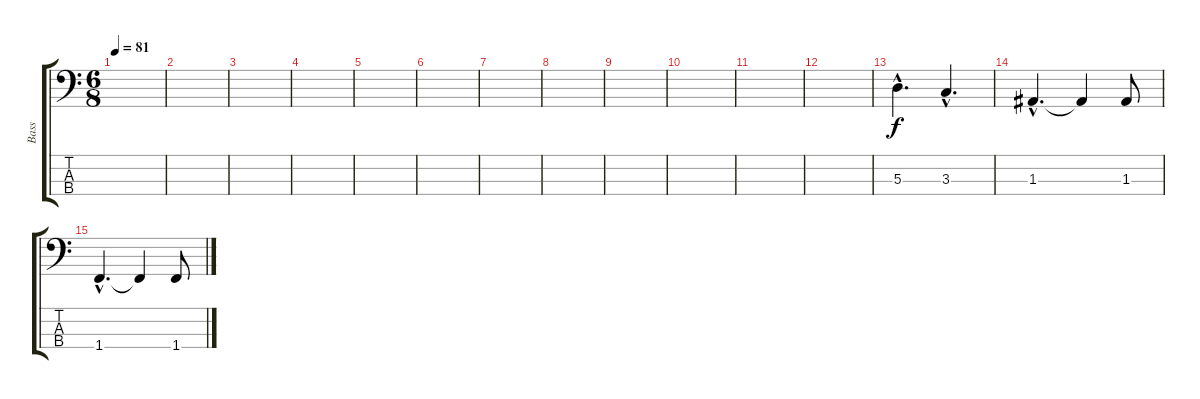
\track ("Bass" "Bass") {instrument electricbasspick}
\staff {score tabs}
\tuning (G2 D2 A1 E1) {hide}
\ts (6 8)
\tempo 81
\clef f4
\ks c
|
|
|
|
|
|
|
|
|
|
|
|
5.3{hac}.4{d} 3.3{hac}.4{d} |
1.3{hac}.4{d} 1.3{t}.4 1.3.8 |
1.4{hac}.4{d} 1.4{t}.4 1.4.8
